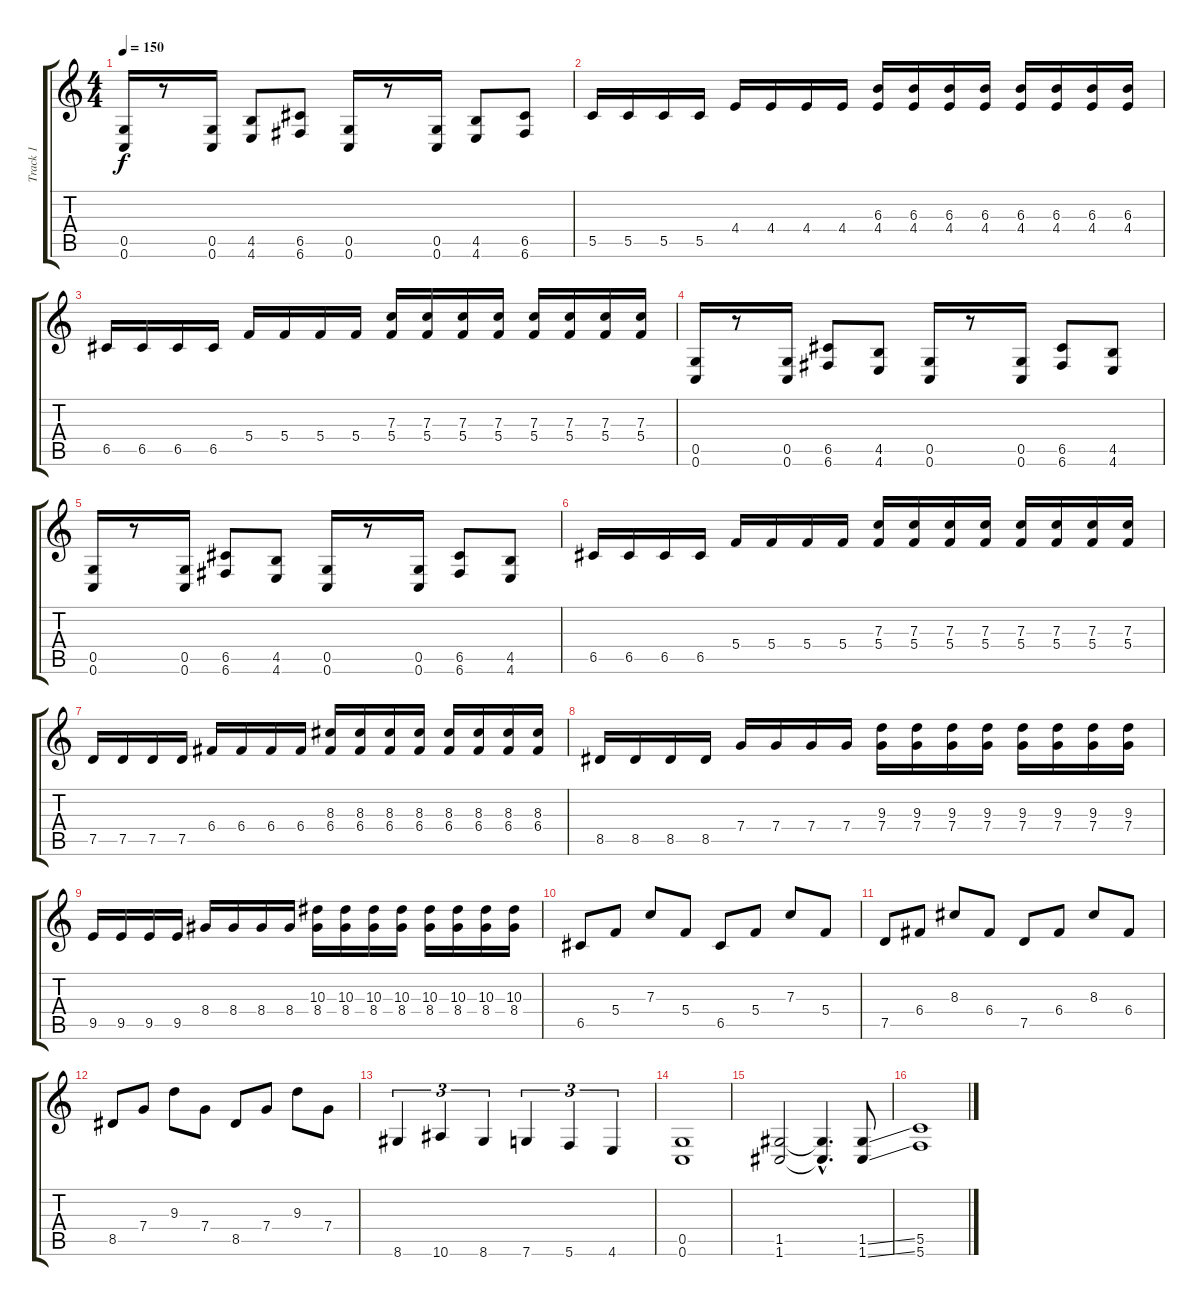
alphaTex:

\track ("Track 1" "Track 1") {instrument distortionguitar}
\staff {score tabs}
\tuning (D4 A3 F3 C3 G2 C2) {hide}
\ts (4 4)
\tempo 150
\clef g2
\ks c
(0.5 0.6).16{dy f} r.8 (0.5 0.6).16 (4.5 4.6).8 (6.5 6.6).8 (0.5 0.6).16 r.8 (0.5 0.6).16 (4.5 4.6).8 (6.5 6.6).8 |
5.5.16 5.5.16 5.5.16 5.5.16 4.4.16 4.4.16 4.4.16 4.4.16 (6.3 4.4).16 (6.3 4.4).16 (6.3 4.4).16 (6.3 4.4).16 (6.3 4.4).16 (6.3 4.4).16 (6.3 4.4).16 (6.3 4.4).16 |
6.5.16 6.5.16 6.5.16 6.5.16 5.4.16 5.4.16 5.4.16 5.4.16 (7.3 5.4).16 (7.3 5.4).16 (7.3 5.4).16 (7.3 5.4).16 (7.3 5.4).16 (7.3 5.4).16 (7.3 5.4).16 (7.3 5.4).16 |
(0.5 0.6).16 r.8 (0.5 0.6).16 (6.5 6.6).8 (4.5 4.6).8 (0.5 0.6).16 r.8 (0.5 0.6).16 (6.5 6.6).8 (4.5 4.6).8 |
(0.5 0.6).16 r.8 (0.5 0.6).16 (6.5 6.6).8 (4.5 4.6).8 (0.5 0.6).16 r.8 (0.5 0.6).16 (6.5 6.6).8 (4.5 4.6).8 |
6.5.16 6.5.16 6.5.16 6.5.16 5.4.16 5.4.16 5.4.16 5.4.16 (7.3 5.4).16 (7.3 5.4).16 (7.3 5.4).16 (7.3 5.4).16 (7.3 5.4).16 (7.3 5.4).16 (7.3 5.4).16 (7.3 5.4).16 |
7.5.16 7.5.16 7.5.16 7.5.16 6.4.16 6.4.16 6.4.16 6.4.16 (8.3 6.4).16 (8.3 6.4).16 (8.3 6.4).16 (8.3 6.4).16 (8.3 6.4).16 (8.3 6.4).16 (8.3 6.4).16 (8.3 6.4).16 |
8.5.16 8.5.16 8.5.16 8.5.16 7.4.16 7.4.16 7.4.16 7.4.16 (9.3 7.4).16 (9.3 7.4).16 (9.3 7.4).16 (9.3 7.4).16 (9.3 7.4).16 (9.3 7.4).16 (9.3 7.4).16 (9.3 7.4).16 |
9.5.16 9.5.16 9.5.16 9.5.16 8.4.16 8.4.16 8.4.16 8.4.16 (10.3 8.4).16 (10.3 8.4).16 (10.3 8.4).16 (10.3 8.4).16 (10.3 8.4).16 (10.3 8.4).16 (10.3 8.4).16 (10.3 8.4).16 |
6.5.8 5.4.8 7.3.8 5.4.8 6.5.8 5.4.8 7.3.8 5.4.8 |
7.5.8 6.4.8 8.3.8 6.4.8 7.5.8 6.4.8 8.3.8 6.4.8 |
8.5.8 7.4.8 9.3.8 7.4.8 8.5.8 7.4.8 9.3.8 7.4.8 |
8.6.4{tu (3 2)} 10.6.4{tu (3 2)} 8.6.4{tu (3 2)} 7.6.4{tu (3 2)} 5.6.4{tu (3 2)} 4.6.4{tu (3 2)} |
(0.5 0.6).1 |
(1.5 1.6).2 (1.5{hac t} 1.6{hac t}).4{d} (1.5{ss} 1.6{ss}).8 |
(5.5 5.6).1
